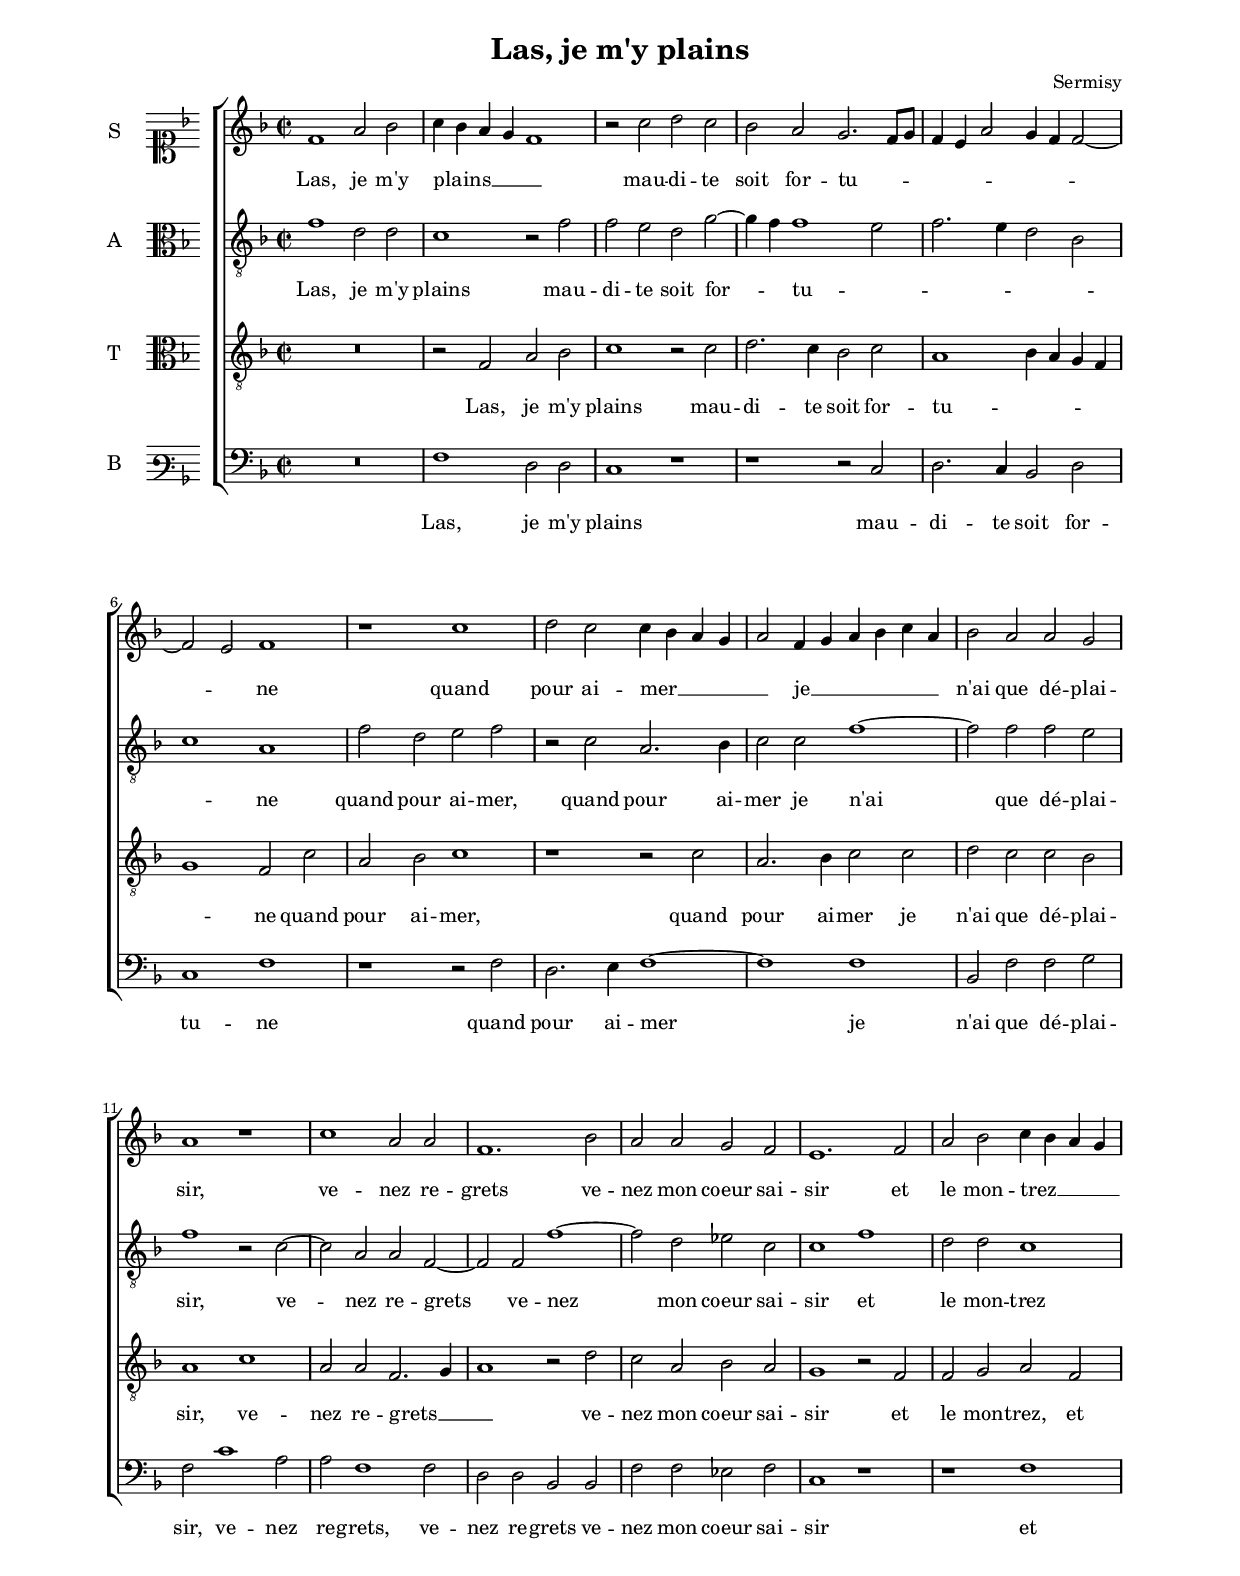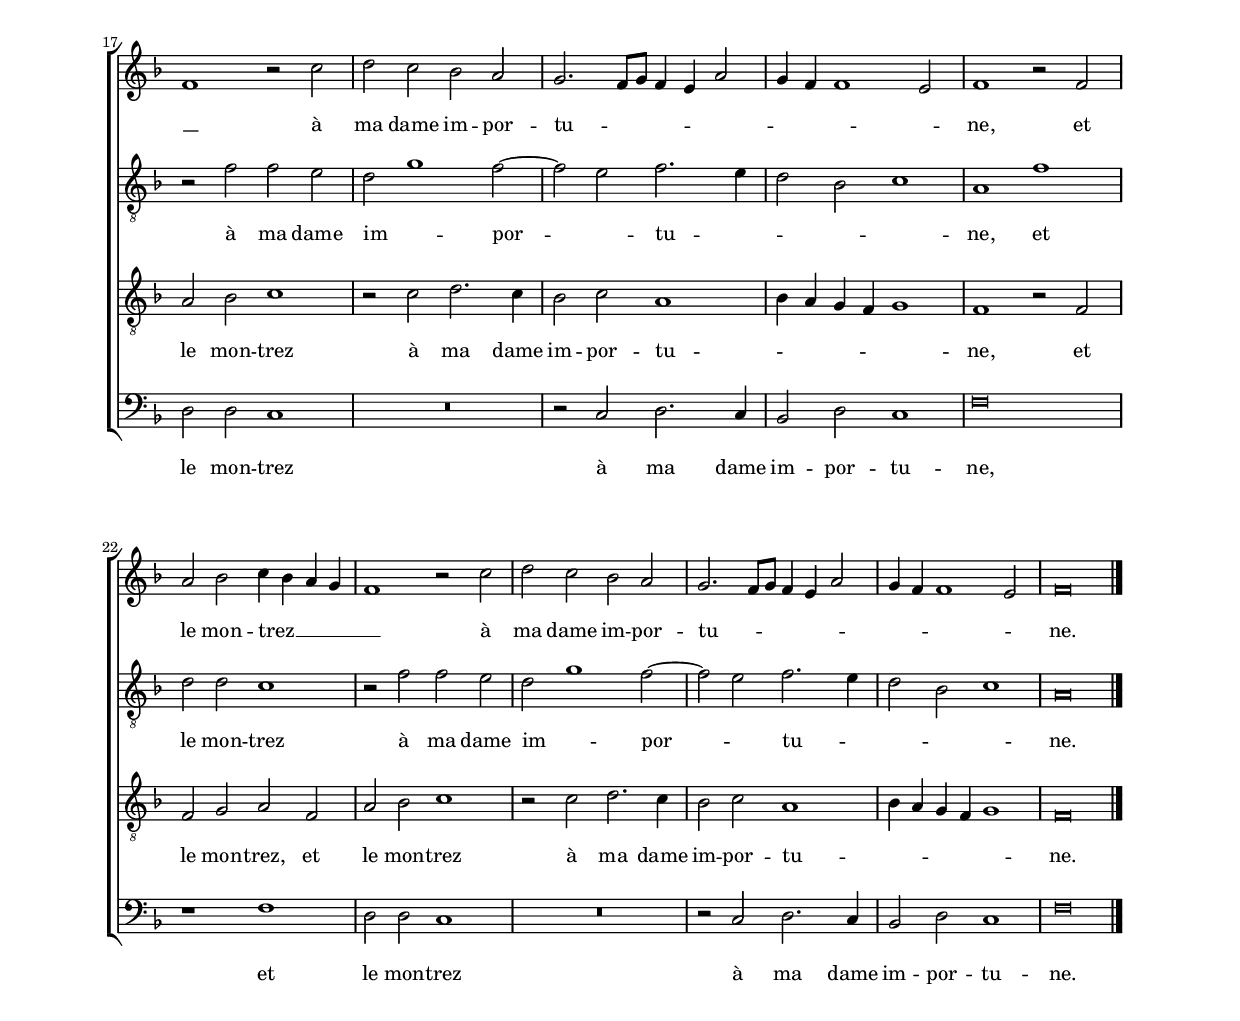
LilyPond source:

\header
{
  title="Las, je m'y plains"
  composer="Sermisy"
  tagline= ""
}

\version "2.18.2"
\include "deutsch.ly"
#(set-global-staff-size 16)
% #(set-default-paper-size "letter")
#(ly:set-option 'point-and-click #f)

	
global = {
	\key f \major
	\time 2/2 \set Score.measureLength = #(ly:make-moment 2/1)
	}

	ficta = { \once \set suggestAccidentals = ##t }
	
	forget = #(define-music-function (parser location music) (ly:music?) #{
		\accidentalStyle forget
		$music
		\accidentalStyle default
		#})
	
	m = \melisma
	me = \melismaEnd


\paper
	{
	top-margin = 2 \cm
	bottom-margin = 2 \cm
	left-margin = 2 \cm
	right-margin = 2 \cm
	ragged-bottom = ##f
	ragged-last-bottom = ##t
	print-page-number = ##f
	system-system-spacing = #'((basic-distance . 18) (minimum-distance . 13) (padding . 7) (strechability . 150))
%	systems-per-page = 3
%	page-count = 1
%	min-systems-per-page = 3
%	oddHeaderMarkup = \markup { \fill-line { \null \null \column \right-align { \fontsize #1 \fromproperty #'page:page-number-string \null } } }
%	evenHeaderMarkup = \markup { \column \right-align { \fontsize #1 \fromproperty #'page:page-number-string \null } }
	}


incipitcantus = \markup { \score {
	{
	\set Staff.instrumentName = \markup { \fontsize #1 "S" }
	\key f \major
	\clef soprano
	s4 \bar ""
	}
	\layout  {
	raggedright = ##t
	indent = 1 \cm
	line-width = 1.6 \cm
	\context { \Staff \remove Time_signature_engraver }
	\override Staff.Clef.Y-extent = #'(0 . 0)
	}} \hspace #1 }
	
      
incipitaltus = \markup { \score {
	{
	\set Staff.instrumentName = \markup { \fontsize #1 "A" }
	\key f \major
	\clef alto
	s4 \bar ""
	}
	\layout  {
	raggedright = ##t
	indent = 1 \cm
	line-width = 1.6 \cm
	\context { \Staff \remove Time_signature_engraver }
	\override Staff.Clef.Y-extent = #'(0 . 0)
	}} \hspace #1 }


incipittenor = \markup { \score {
	{
	\set Staff.instrumentName = \markup { \fontsize #1 "T" }
	\key f \major
	\clef alto
	s4 \bar ""
	}
	\layout  {
	raggedright = ##t
	indent = 1 \cm
	line-width = 1.6 \cm
	\context { \Staff \remove Time_signature_engraver }
	\override Staff.Clef.Y-extent = #'(0 . 0)
	}} \hspace #1 }


incipitbassus = \markup { \score {
	{
	\set Staff.instrumentName = \markup { \fontsize #1 "B" }
	\key f \major
	\clef varbaritone
	s4 \bar ""
	}
	\layout  {
	raggedright = ##t
	indent = 1 \cm
	line-width = 1.6 \cm
	\context { \Staff \remove Time_signature_engraver }
	\override Staff.Clef.Y-extent = #'(0 . 0)
	}} \hspace #1 }


cantus =  \relative c''
	{
	f,1 a2 b
	c4 \m b a g f1 \me
	r2 c' d c
	b2 a g2. \m f8 g
%5
	f4 e a2 g4 f f2~ |
	f2 e \me f1
	r1 c'
	d2 c c4 \m b a g
	a2 \me f4 \m g a b c a \me
%10
	b2 a a g |
	a1 r
	c1 a2 a
	f1. b2
	a2 a g f
%15
	e1. f2 |
	a2 b c4 \m b a g
	f1 \me r2 c'
	d2 c b a
	g2. \m f8 g f4 e a2
%20
	g4 f f1 e2 \me |
	f1 r2 f
	a2 b c4 \m b a g
	f1 \me r2 c'
	d2 c b a
%25
	g2. \m f8 g f4 e a2 |
	g4 f f1 e2 \me
	f\breve \bar "|." |
	}


altus =  \relative c'
        {
	f1 d2 d
	c1 r2 f
	f2 e d g~
	g4 \m f \me f1 \m e2
%5
	f2. e4 d2 b |
	c1 \me a
	f'2 d e f
	r2 c a2. b4
	c2 c f1~
%10
	f2 f f e |
	f1 r2 c~
	c2 a a f~
	f2 f f'1~
	f2 d es c
%15
	c1 f |
	d2 d c1
	r2 f f e
	d2 \m g1 \me f2~
	f2 \m e \me f2. \m e4
%20
	d2 b c1 \me |
	a1 f'
	d2 d c1
	r2 f f e
	d2 \m g1 \me f2~
%25
	f2 \m e \me f2. \m e4 |
	d2 b c1 \me
	a\breve |
	}


tenor =  \relative c'
	{
	R\breve
	r2 f, a b
	c1 r2 c
	d2. c4 b2 c
%5
	a1 \m b4 a g f |
	g1 \me f2 c'
	a2 b c1
	r1 r2 c
	a2. b4 c2 c
%10
	d2 c c b |
	a1 c
	a2 a f2. \m g4
	a1 \me r2 d
	c2 a b a
%15
	g1 r2 f |
	f2 g a f
	a2 b c1
	r2 c d2. c4
	b2 c a1 \m
%20
	b4 a g f g1 \me |
	f1 r2 f
	f2 g a f
	a2 b c1
	r2 c d2. c4
%25
	b2 c a1 \m |
	b4 a g f g1 \me
	f\breve |
	}


bassus  =  \relative c
	{
	R\breve
	f1 d2 d
	c1 r
	r1 r2 c
%5
	d2. c4 b2 d |
	c1 f
	r1 r2 f
	d2. e4 f1~
	f1 f
%10
	b,2 f' f g |
	f2 c'1 a2
	a2 f1 f2
	d2 d b b
	f'2 f es f
%15
	c1 r |
	r1 f
	d2 d c1
	R\breve
	r2 c d2. c4
%20
	b2 d c1 |
	f\breve
	r1 f
	d2 d c1
	R\breve
%25
	r2 c d2. c4 |
	b2 d c1
	f\breve |
	}

lyricscantus = \lyricmode {
	Las, je m'y plains __ mau -- di -- te soit for -- tu -- ne
	quand pour ai -- mer __ je __ n'ai que dé -- plai -- sir,
	ve -- nez re -- grets ve -- nez mon coeur sai -- sir
	et le mon -- trez __ à ma dame im -- por -- tu -- ne,
	et le mon -- trez __ à ma dame im -- por -- tu -- ne.
	}


lyricsaltus = \lyricmode {
	Las, je m'y plains mau -- di -- te soit for -- tu -- ne
	quand pour ai -- mer,
	quand pour ai -- mer je n'ai que dé -- plai -- sir,
	ve -- nez re -- grets ve -- nez mon coeur sai -- sir
	et le mon -- trez à ma dame im -- por -- tu -- ne,
	et le mon -- trez à ma dame im -- por -- tu -- ne.
	}


lyricstenor = \lyricmode {
	Las, je m'y plains mau -- di -- te soit for -- tu -- ne
	quand pour ai -- mer,
	quand pour ai -- mer je n'ai que dé -- plai -- sir,
	ve -- nez re -- grets __ ve -- nez mon coeur sai -- sir
	et le mon -- trez,
	et le mon -- trez à ma dame im -- por -- tu -- ne,
	et le mon -- trez,
	et le mon -- trez à ma dame im -- por -- tu -- ne.
	}


lyricsbassus = \lyricmode {
	Las, je m'y plains mau -- di -- te soit for -- tu -- ne
	quand pour ai -- mer je n'ai que dé -- plai -- sir,
	ve -- nez re -- grets,
	ve -- nez re -- grets ve -- nez mon coeur sai -- sir
	et le mon -- trez à ma dame im -- por -- tu -- ne,
	et le mon -- trez à ma dame im -- por -- tu -- ne.
	}


\score
{  
  % \transpose {
	\new ChoirStaff \with { \override StaffGrouper.staff-staff-spacing.basic-distance = #13 }
	<<

	\new Staff << \global
	\new Voice="v1" {
		\set Staff.instrumentName=\incipitcantus
		\set Staff.midiInstrument = "reed organ"
		\clef "violin"
		\cantus }
	\new Lyrics \lyricsto "v1" {\lyricscantus }
	>>


	\new Staff << \global
	\new Voice="v2" {
		\set Staff.instrumentName=\incipitaltus
		\set Staff.midiInstrument = "reed organ"
		\clef "G_8" 
		\altus}
	\new Lyrics \lyricsto "v2" {\lyricsaltus }
	>>


	\new Staff << \global
	\new Voice="v3" {
		\set Staff.instrumentName=\incipittenor
		\set Staff.midiInstrument = "reed organ"
		\clef "G_8"
		\tenor }
	\new Lyrics \lyricsto "v3" {\lyricstenor }
	>>


	\new Staff << \global
	\new Voice="v4" {
		\set Staff.instrumentName=\incipitbassus
		\set Staff.midiInstrument = "reed organ"
		\clef "bass" 
		\bassus }
	\new Lyrics \lyricsto "v4" {\lyricsbassus}
	>>

	>>
	% } % transpose

	\layout
	{
	indent = 1.8 \cm
	\context { \Lyrics \override VerticalAxisGroup.nonstaff-relatedstaff-spacing.padding = #2.5 }
	\context { \Staff \override TimeSignature.break-visibility = #end-of-line-invisible }
%	\context { \Staff \override InstrumentName.X-offset = #'-25 }
	\context { \Voice \override Slur.transparent = ##t }
%	\context { \Voice \override AccidentalSuggestion.avoid-slur = #'ignore }
%	\context { \Voice \override AccidentalSuggestion.outside-staff-priority = ##f }
%	\context { \Score \override BarNumber.padding = #2 }
	\context { \Voice \override NoteHead.style = #'baroque }
	}

\midi
	{
    	\tempo 2 = 90
	}
	
}


% EOF